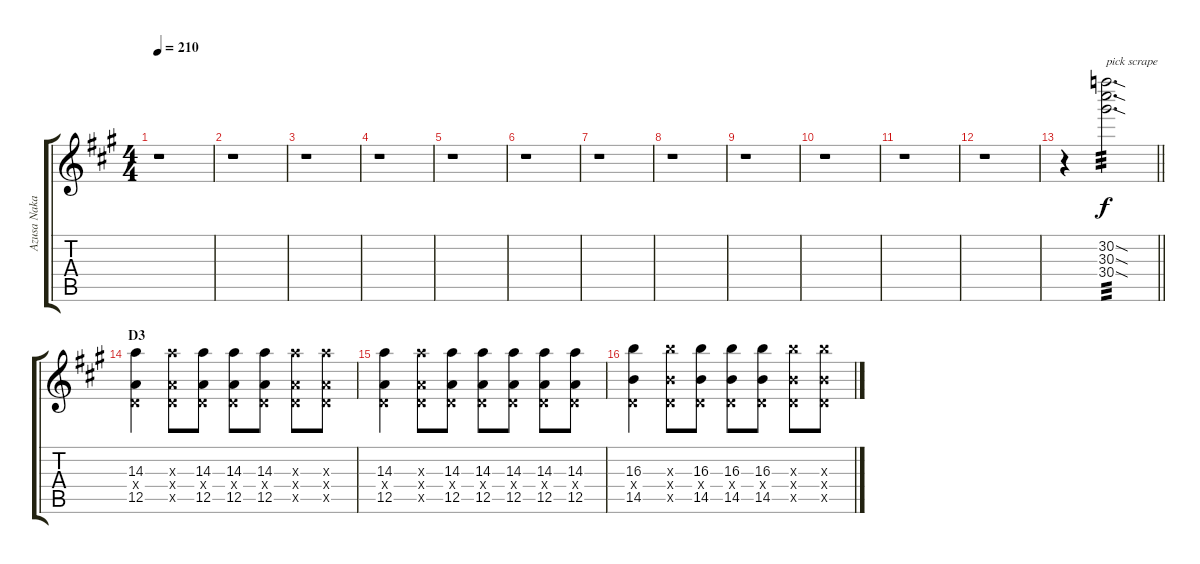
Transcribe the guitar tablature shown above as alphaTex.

\track ("Azusa Nakano" "Azusa Naka") {instrument overdrivenguitar}
\staff {score tabs}
\tuning (E4 B3 G3 D3 A2 E2) {hide}
\ts (4 4)
\tempo 210
\clef g2
\ks a
r.1{dy f} |
r.1 |
r.1 |
r.1 |
r.1 |
r.1 |
r.1 |
r.1 |
r.1 |
r.1 |
r.1 |
r.1 |
\barLineRight lightlight
r.4{balance 8} (30.2{sod} 30.3{sod} 30.4{sod}).2{d txt "pick scrape" tp 3} |
\section ("" "D3")
(14.3 0.4{x} 12.5).4 (14.3{x} 0.4{x} 12.5{x}).8 (14.3 0.4{x} 12.5).8 (14.3 0.4{x} 12.5).8 (14.3 0.4{x} 12.5).8 (14.3{x} 0.4{x} 12.5{x}).8 (14.3{x} 0.4{x} 12.5{x}).8 |
(14.3 0.4{x} 12.5).4 (14.3{x} 0.4{x} 12.5{x}).8 (14.3 0.4{x} 12.5).8 (14.3 0.4{x} 12.5).8 (14.3 0.4{x} 12.5).8 (14.3 0.4{x} 12.5).8 (14.3 0.4{x} 12.5).8 |
(16.3 0.4{x} 14.5).4 (16.3{x} 0.4{x} 14.5{x}).8 (16.3 0.4{x} 14.5).8 (16.3 0.4{x} 14.5).8 (16.3 0.4{x} 14.5).8 (16.3{x} 0.4{x} 14.5{x}).8 (16.3{x} 0.4{x} 14.5{x}).8
